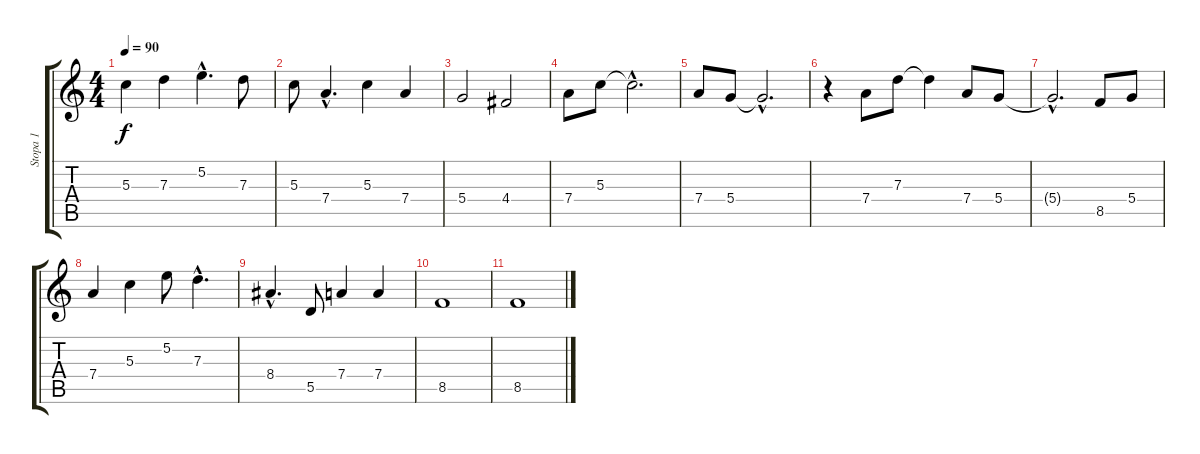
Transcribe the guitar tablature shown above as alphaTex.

\track ("Stopa 1" "Stopa 1") {instrument electricguitarjazz}
\staff {score tabs}
\tuning (E4 B3 G3 D3 A2 E2) {hide}
\ts (4 4)
\tempo 90
\clef g2
\ks c
5.3.4{dy f} 7.3.4 5.2{hac}.4{d} 7.3.8 |
5.3.8 7.4{hac}.4{d} 5.3.4 7.4.4 |
5.4.2 4.4.2 |
7.4.8 5.3.8 5.3{hac t}.2{d} |
7.4.8 5.4.8 5.4{hac t}.2{d} |
r.4 7.4.8 7.3.8 7.3{t}.4 7.4.8 5.4.8 |
5.4{hac t}.2{d} 8.5.8 5.4.8 |
7.4.4 5.3.4 5.2.8 7.3{hac}.4{d} |
8.4{hac}.4{d} 5.5.8 7.4.4 7.4.4 |
8.5.1 |
8.5.1
